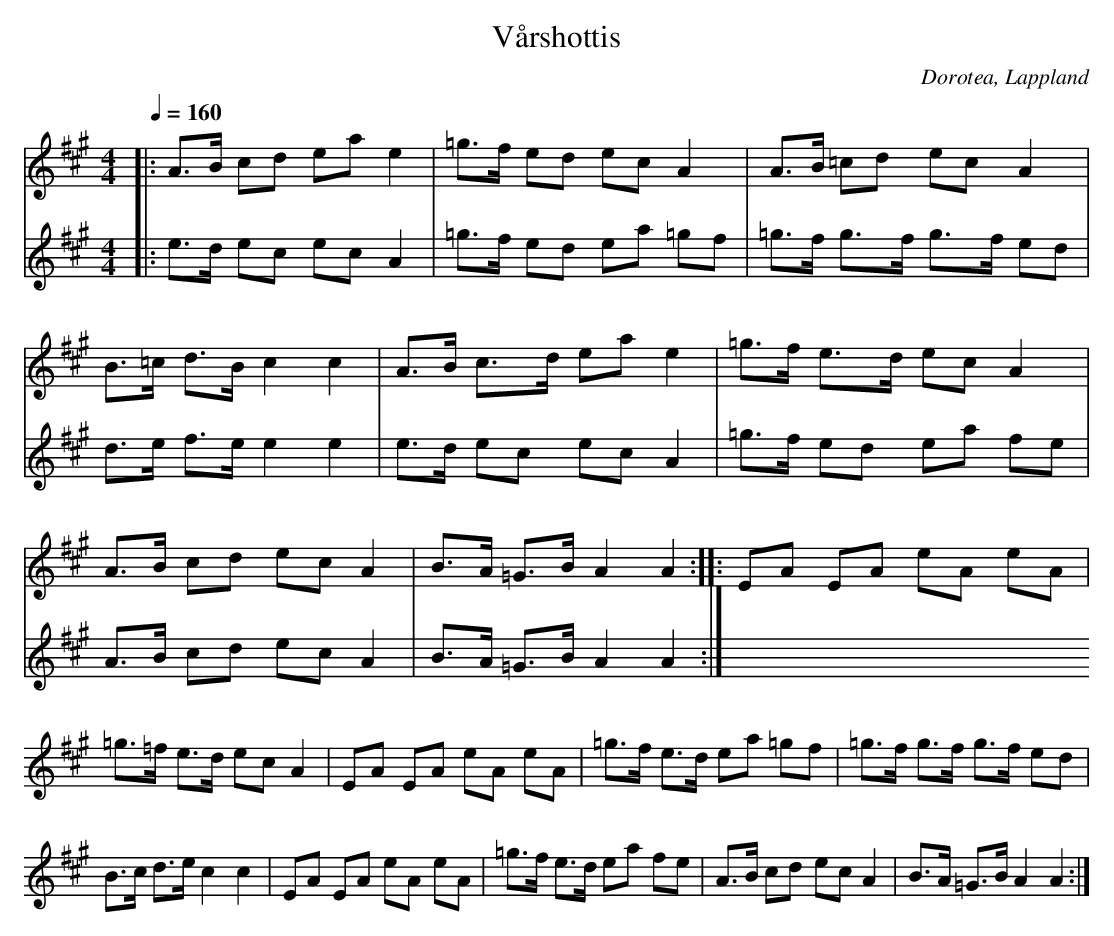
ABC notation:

X:1
T:Vårshottis
O:Dorotea, Lappland
M:4/4
L:1/16
Q:1/4=160
K:A
V:1
|: A3B c2d2 e2a2 e4 | =g3f e2d2 e2c2 A4 | A3B =c2d2 e2c2 A4 |B3=c d3B c4 c4  | A3B c3d e2a2 e4 | =g3f e3d e2c2 A4 | A3B c2d2 e2c2 A4 |B3A =G3B A4 A4:||:E2A2 E2A2 e2A2 e2A2 |=g3=f e3d e2c2 A4 |E2A2 E2A2 e2A2 e2A2 |=g3f e3d e2a2 =g2f2 | =g3f g3f g3f e2d2 |B3c d3e c4 c4  |E2A2 E2A2 e2A2 e2A2 |=g3f e3d e2a2 f2e2 |  A3B c2d2 e2c2 A4 |B3A =G3B A4 A4:|
V:2
|:  e3d e2c2  e2c2 A4 | =g3f e2d2 e2a2 =g2f2 | =g3f g3f g3f e2d2 |d3e f3e e4 e4  |e3d e2c2 e2c2 A4 | =g3f e2d2 e2a2 f2e2 |A3B c2d2 e2c2 A4  |B3A =G3B A4 A4 :|
